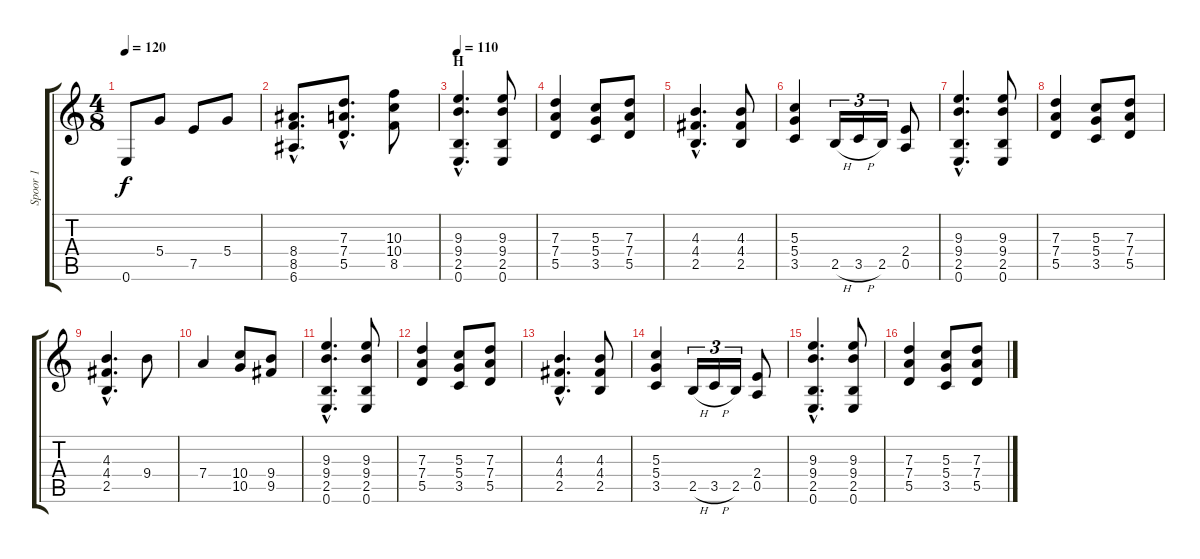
\track ("Spoor 1" "Spoor 1") {instrument overdrivenguitar}
\staff {score tabs}
\tuning (E4 B3 G3 D3 A2 E2) {hide}
\ts (4 8)
\tempo 120
\clef g2
\ks c
0.6.8{dy f} 5.4.8 7.5.8 5.4.8 |
(8.4{hac} 8.5{hac} 6.6{hac}).8{d} (7.3{hac} 7.4{hac} 5.5{hac}).8{d} (10.3 10.4 8.5).8 |
\section ("" "H")
\tempo 110
(9.3{hac} 9.4{hac} 2.5{hac} 0.6{hac}).4{d} (9.3 9.4 2.5 0.6).8 |
(7.3 7.4 5.5).4 (5.3 5.4 3.5).8 (7.3 7.4 5.5).8 |
(4.3{hac} 4.4{hac} 2.5{hac}).4{d} (4.3 4.4 2.5).8 |
(5.3 5.4 3.5).4 2.5{h}.16{tu (3 2)} 3.5{h}.16{tu (3 2)} 2.5.16{tu (3 2)} (2.4 0.5).8 |
(9.3{hac} 9.4{hac} 2.5{hac} 0.6{hac}).4{d} (9.3 9.4 2.5 0.6).8 |
(7.3 7.4 5.5).4 (5.3 5.4 3.5).8 (7.3 7.4 5.5).8 |
(4.3{hac} 4.4{hac} 2.5{hac}).4{d} 9.4.8 |
7.4.4 (10.4 10.5).8 (9.4 9.5).8 |
(9.3{hac} 9.4{hac} 2.5{hac} 0.6{hac}).4{d} (9.3 9.4 2.5 0.6).8 |
(7.3 7.4 5.5).4 (5.3 5.4 3.5).8 (7.3 7.4 5.5).8 |
(4.3{hac} 4.4{hac} 2.5{hac}).4{d} (4.3 4.4 2.5).8 |
(5.3 5.4 3.5).4 2.5{h}.16{tu (3 2)} 3.5{h}.16{tu (3 2)} 2.5.16{tu (3 2)} (2.4 0.5).8 |
(9.3{hac} 9.4{hac} 2.5{hac} 0.6{hac}).4{d} (9.3 9.4 2.5 0.6).8 |
(7.3 7.4 5.5).4 (5.3 5.4 3.5).8 (7.3 7.4 5.5).8
